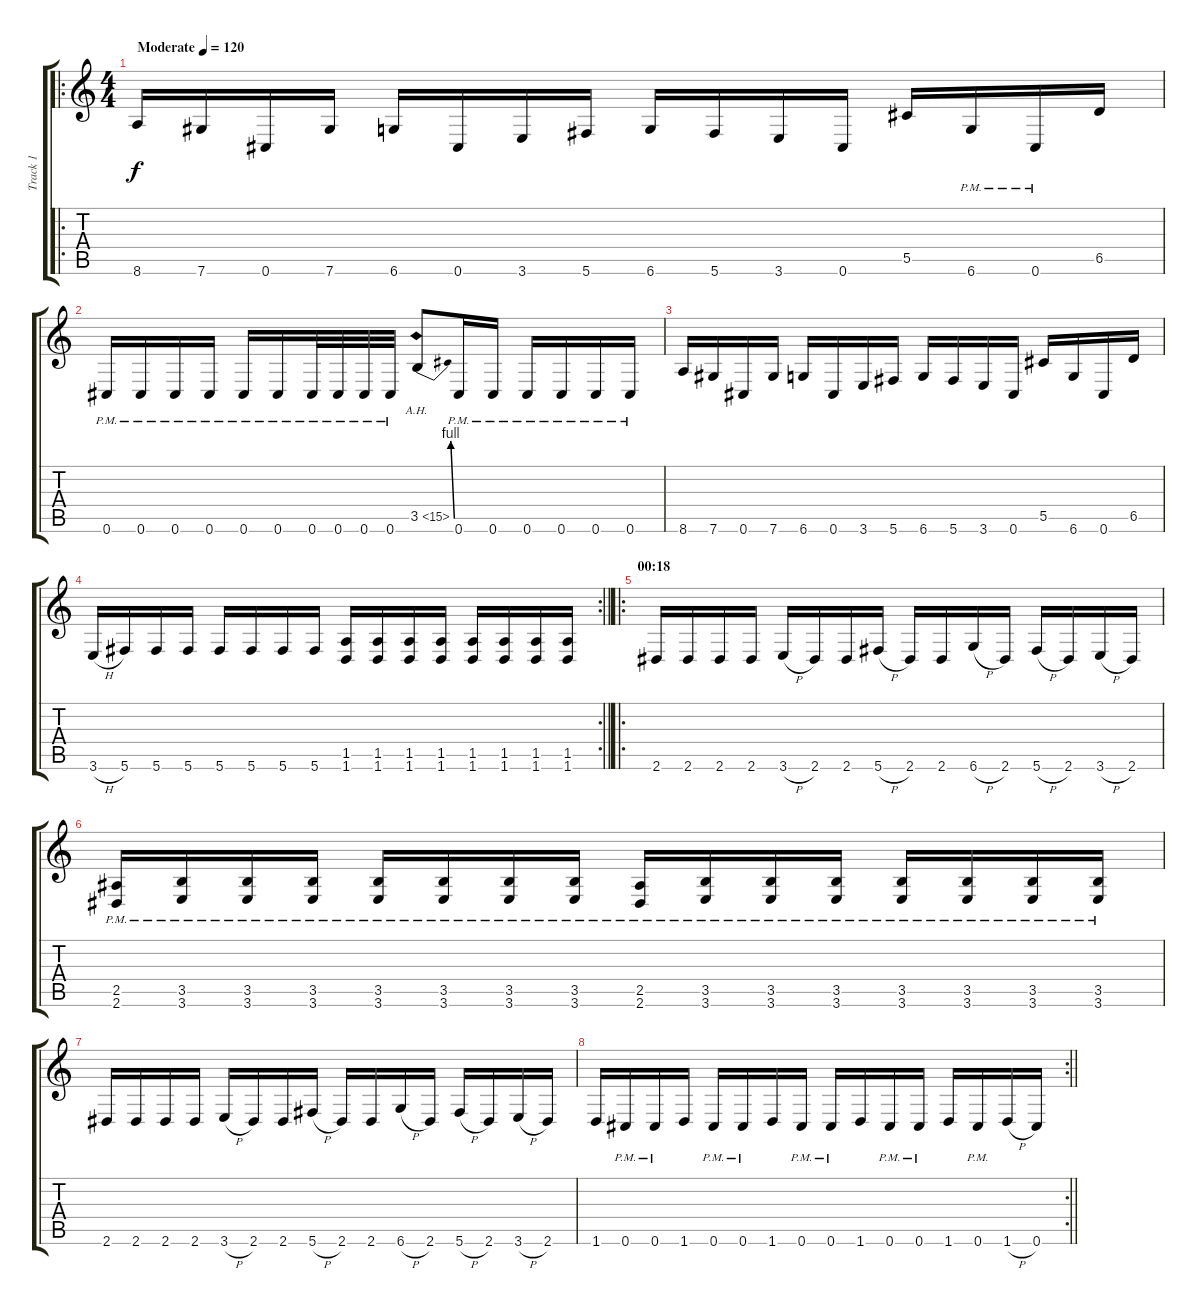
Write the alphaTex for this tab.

\track ("Track 1" "Track 1") {instrument overdrivenguitar}
\staff {score tabs}
\tuning (Eb4 Bb3 Gb3 Db3 Ab2 Db2) {hide}
\ro
\ts (4 4)
\tempo (120 "Moderate")
\clef g2
\ks c
8.6.16{dy f instrument overdrivenguitar} 7.6.16 0.6.16 7.6.16 6.6.16 0.6.16 3.6.16 5.6.16 6.6.16 5.6.16 3.6.16 0.6.16 5.5.16 6.6{pm}.16 0.6{pm}.16 6.5.16 |
0.6{pm}.16 0.6{pm}.16 0.6{pm}.16 0.6{pm}.16 0.6{pm}.16 0.6{pm}.16 0.6{pm}.32 0.6{pm}.32 0.6{pm}.32 0.6{pm}.32 3.5{be (bend 0 0 60 4) ah 12}.8 0.6{pm}.16 0.6{pm}.16 0.6{pm}.16 0.6{pm}.16 0.6{pm}.16 0.6{pm}.16 |
8.6.16 7.6.16 0.6.16 7.6.16 6.6.16 0.6.16 3.6.16 5.6.16 6.6.16 5.6.16 3.6.16 0.6.16 5.5.16 6.6.16 0.6.16 6.5.16 |
\rc 2
\barLineRight lightlight
3.6{h}.16 5.6.16 5.6.16 5.6.16 5.6.16 5.6.16 5.6.16 5.6.16 (1.5 1.6).16 (1.5 1.6).16 (1.5 1.6).16 (1.5 1.6).16 (1.5 1.6).16 (1.5 1.6).16 (1.5 1.6).16 (1.5 1.6).16 |
\ro
\section ("" "00:18")
2.6.16 2.6.16 2.6.16 2.6.16 3.6{h}.16 2.6.16 2.6.16 5.6{h}.16 2.6.16 2.6.16 6.6{h}.16 2.6.16 5.6{h}.16 2.6.16 3.6{h}.16 2.6.16 |
(2.5{pm} 2.6{pm}).16 (3.5{pm} 3.6{pm}).16 (3.5{pm} 3.6{pm}).16 (3.5{pm} 3.6{pm}).16 (3.5{pm} 3.6{pm}).16 (3.5{pm} 3.6{pm}).16 (3.5{pm} 3.6{pm}).16 (3.5{pm} 3.6{pm}).16 (2.5{pm} 2.6{pm}).16 (3.5{pm} 3.6{pm}).16 (3.5{pm} 3.6{pm}).16 (3.5{pm} 3.6{pm}).16 (3.5{pm} 3.6{pm}).16 (3.5{pm} 3.6{pm}).16 (3.5{pm} 3.6{pm}).16 (3.5{pm} 3.6{pm}).16 |
2.6.16 2.6.16 2.6.16 2.6.16 3.6{h}.16 2.6.16 2.6.16 5.6{h}.16 2.6.16 2.6.16 6.6{h}.16 2.6.16 5.6{h}.16 2.6.16 3.6{h}.16 2.6.16 |
\rc 2
\barLineRight lightlight
1.6.16 0.6{pm}.16 0.6{pm}.16 1.6.16 0.6{pm}.16 0.6{pm}.16 1.6.16 0.6{pm}.16 0.6{pm}.16 1.6.16 0.6{pm}.16 0.6{pm}.16 1.6.16 0.6{pm}.16 1.6{h}.16 0.6.16
